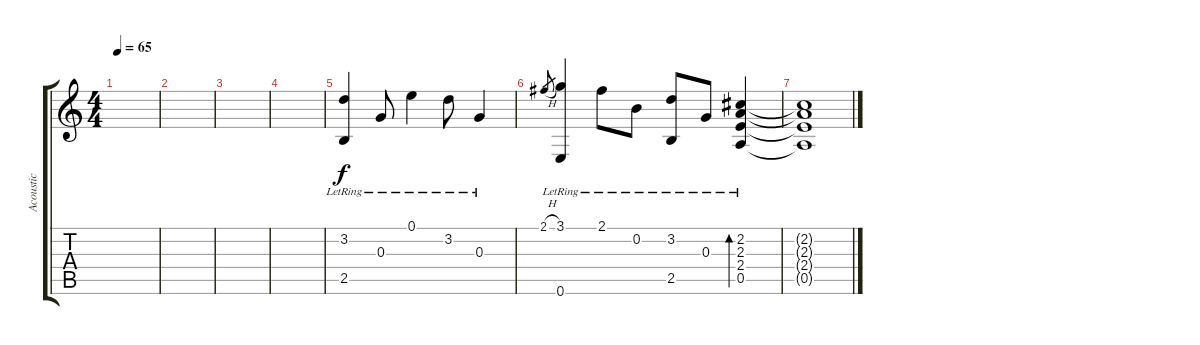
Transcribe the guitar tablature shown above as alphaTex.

\track ("Acoustic" "Acoustic") {instrument acousticguitarsteel}
\staff {score tabs}
\tuning (E4 B3 G3 D3 A2 E2) {hide}
\ts (4 4)
\tempo 65
\clef g2
\ks c
|
|
|
|
(3.2{lr} 2.5{lr}).4 0.3{lr}.8 0.1{lr}.4 3.2{lr}.8 0.3{lr}.4 |
2.1{h}.8{gr} (3.1{lr} 0.6{lr}).4 2.1{lr}.8 0.2{lr}.8 (3.2{lr} 2.5{lr}).8 0.3{lr}.8 (2.2{lr} 2.3 2.4 0.5{lr}).4{bd 240} |
(2.2{t} 2.3{t} 2.4{t} 0.5{t}).1
